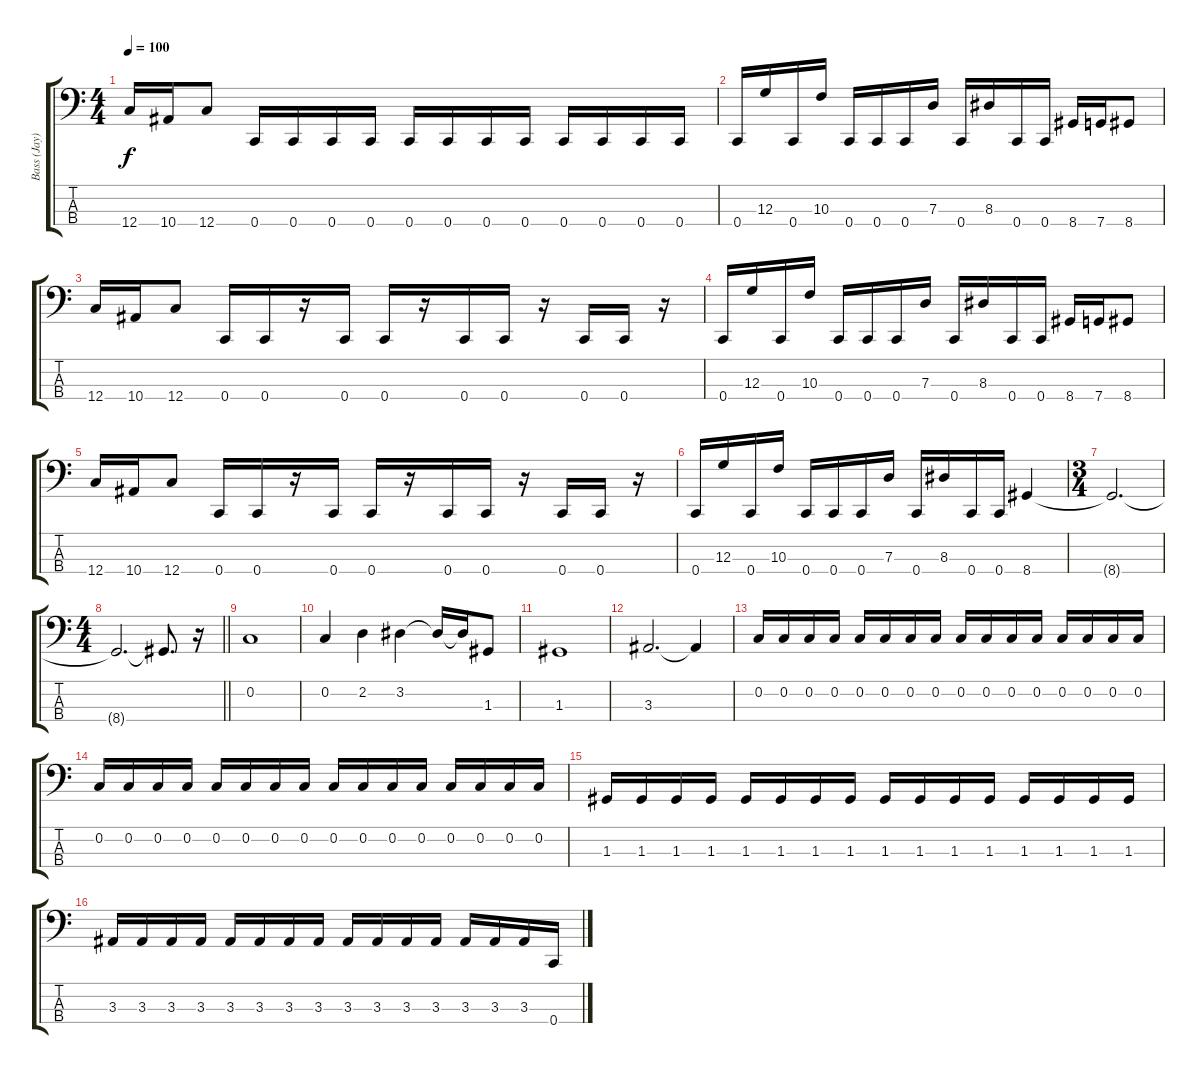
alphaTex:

\track ("Bass (Jay)" "Bass (Jay)") {instrument electricbasspick}
\staff {score tabs}
\tuning (F2 C2 G1 C1) {hide}
\ts (4 4)
\tempo 100
\clef f4
\ks c
12.4.16{dy f} 10.4.16 12.4.8 0.4.16 0.4.16 0.4.16 0.4.16 0.4.16 0.4.16 0.4.16 0.4.16 0.4.16 0.4.16 0.4.16 0.4.16 |
0.4.16 12.3.16 0.4.16 10.3.16 0.4.16 0.4.16 0.4.16 7.3.16 0.4.16 8.3.16 0.4.16 0.4.16 8.4.16 7.4.16 8.4.8 |
12.4.16 10.4.16 12.4.8 0.4.16 0.4.16 r.16 0.4.16 0.4.16 r.16 0.4.16 0.4.16 r.16 0.4.16 0.4.16 r.16 |
0.4.16 12.3.16 0.4.16 10.3.16 0.4.16 0.4.16 0.4.16 7.3.16 0.4.16 8.3.16 0.4.16 0.4.16 8.4.16 7.4.16 8.4.8 |
12.4.16 10.4.16 12.4.8 0.4.16 0.4.16 r.16 0.4.16 0.4.16 r.16 0.4.16 0.4.16 r.16 0.4.16 0.4.16 r.16 |
0.4.16 12.3.16 0.4.16 10.3.16 0.4.16 0.4.16 0.4.16 7.3.16 0.4.16 8.3.16 0.4.16 0.4.16 8.4.4 |
\ts (3 4)
8.4{t}.2{d} |
\ts (4 4)
\barLineRight lightlight
8.4{t}.2{d} 8.4{t}.8{d} r.16 |
0.2.1 |
0.2.4 2.2.4 3.2.4 3.2{t}.16 3.2{t}.16 1.3.8 |
1.3.1 |
3.3.2{d} 3.3{t}.4 |
0.2.16 0.2.16 0.2.16 0.2.16 0.2.16 0.2.16 0.2.16 0.2.16 0.2.16 0.2.16 0.2.16 0.2.16 0.2.16 0.2.16 0.2.16 0.2.16 |
0.2.16 0.2.16 0.2.16 0.2.16 0.2.16 0.2.16 0.2.16 0.2.16 0.2.16 0.2.16 0.2.16 0.2.16 0.2.16 0.2.16 0.2.16 0.2.16 |
1.3.16 1.3.16 1.3.16 1.3.16 1.3.16 1.3.16 1.3.16 1.3.16 1.3.16 1.3.16 1.3.16 1.3.16 1.3.16 1.3.16 1.3.16 1.3.16 |
3.3.16 3.3.16 3.3.16 3.3.16 3.3.16 3.3.16 3.3.16 3.3.16 3.3.16 3.3.16 3.3.16 3.3.16 3.3.16 3.3.16 3.3.16 0.4.16
